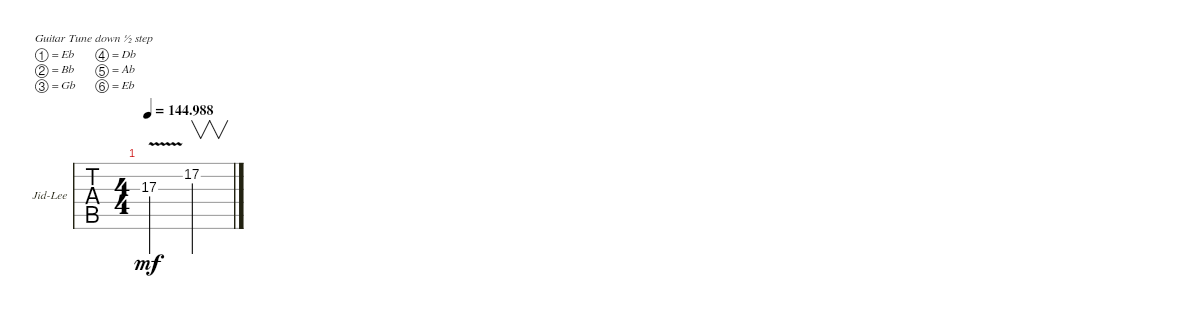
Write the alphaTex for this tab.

\defaultSystemsLayout 4
\bracketExtendMode groupsimilarinstruments
\firstSystemTrackNameOrientation horizontal
\otherSystemsTrackNameOrientation horizontal
\track ("Jid-Lee" "Jid-Lee") {instrument distortionguitar}
\staff {tabs}
\tuning (Eb4 Bb3 Gb3 Db3 Ab2 Eb2)
\ts (4 4)
\tempo
144.988
\accidentals auto
\clef g2
\ottava regular
\simile none
\ks c
17.3{v t}.2{dy mf} 17.2.2{v}
